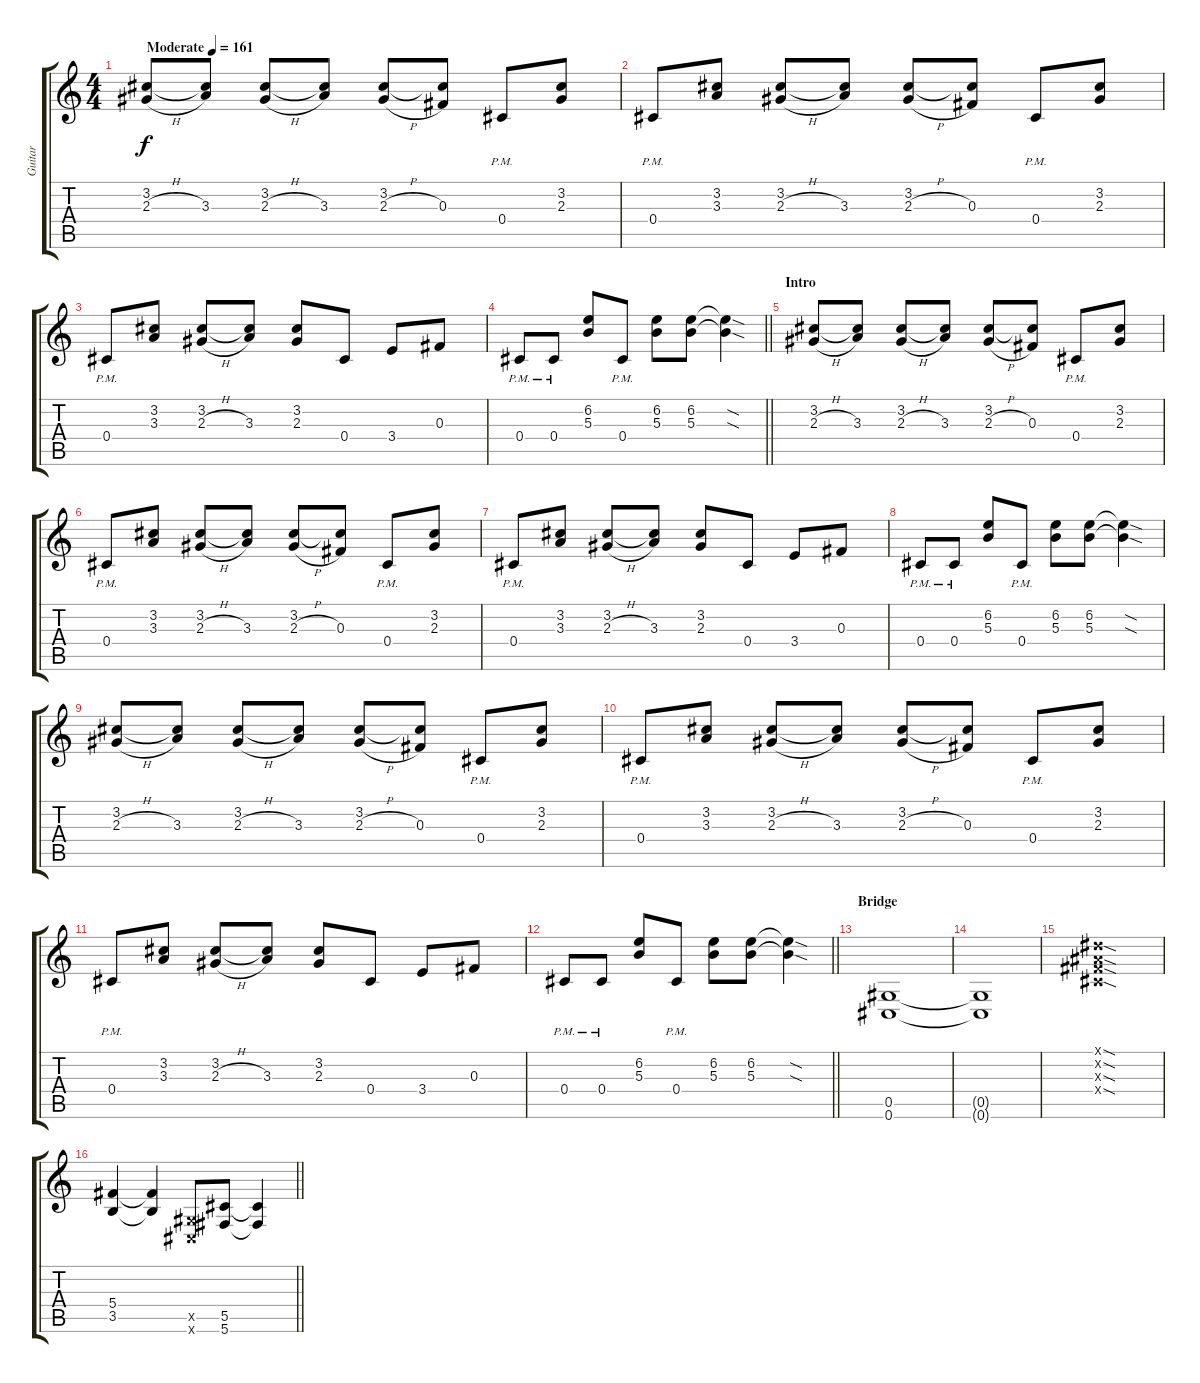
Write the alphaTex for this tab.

\track ("Guitar" "Guitar") {instrument distortionguitar}
\staff {score tabs}
\tuning (Eb4 Bb3 Gb3 Db3 Ab2 Db2) {hide}
\ts (4 4)
\tempo (161 "Moderate")
\clef g2
\ks c
(3.2 2.3{h}).8{dy f instrument distortionguitar} (3.2{t} 3.3).8 (3.2 2.3{h}).8 (3.2{t} 3.3).8 (3.2 2.3{h}).8 (3.2{t} 0.3).8 0.4{pm}.8 (3.2 2.3).8 |
0.4{pm}.8 (3.2 3.3).8 (3.2 2.3{h}).8 (3.2{t} 3.3).8 (3.2 2.3{h}).8 (3.2{t} 0.3).8 0.4{pm}.8 (3.2 2.3).8 |
0.4{pm}.8 (3.2 3.3).8 (3.2 2.3{h}).8 (3.2{t} 3.3).8 (3.2 2.3).8 0.4.8 3.4.8 0.3.8 |
\barLineRight lightlight
0.4{pm}.8 0.4{pm}.8 (6.2 5.3).8 0.4{pm}.8 (6.2 5.3).8 (6.2 5.3).8 (6.2{sod t} 5.3{sod t}).4 |
\section ("" "Intro")
(3.2 2.3{h}).8 (3.2{t} 3.3).8 (3.2 2.3{h}).8 (3.2{t} 3.3).8 (3.2 2.3{h}).8 (3.2{t} 0.3).8 0.4{pm}.8 (3.2 2.3).8 |
0.4{pm}.8 (3.2 3.3).8 (3.2 2.3{h}).8 (3.2{t} 3.3).8 (3.2 2.3{h}).8 (3.2{t} 0.3).8 0.4{pm}.8 (3.2 2.3).8 |
0.4{pm}.8 (3.2 3.3).8 (3.2 2.3{h}).8 (3.2{t} 3.3).8 (3.2 2.3).8 0.4.8 3.4.8 0.3.8 |
0.4{pm}.8 0.4{pm}.8 (6.2 5.3).8 0.4{pm}.8 (6.2 5.3).8 (6.2 5.3).8 (6.2{sod t} 5.3{sod t}).4 |
(3.2 2.3{h}).8 (3.2{t} 3.3).8 (3.2 2.3{h}).8 (3.2{t} 3.3).8 (3.2 2.3{h}).8 (3.2{t} 0.3).8 0.4{pm}.8 (3.2 2.3).8 |
0.4{pm}.8 (3.2 3.3).8 (3.2 2.3{h}).8 (3.2{t} 3.3).8 (3.2 2.3{h}).8 (3.2{t} 0.3).8 0.4{pm}.8 (3.2 2.3).8 |
0.4{pm}.8 (3.2 3.3).8 (3.2 2.3{h}).8 (3.2{t} 3.3).8 (3.2 2.3).8 0.4.8 3.4.8 0.3.8 |
\barLineRight lightlight
0.4{pm}.8 0.4{pm}.8 (6.2 5.3).8 0.4{pm}.8 (6.2 5.3).8 (6.2 5.3).8 (6.2{sod t} 5.3{sod t}).4 |
\section ("" "Bridge")
(0.5 0.6).1 |
(0.5{t} 0.6{t}).1 |
(0.1{sod x} 0.2{sod x} 0.3{sod x} 0.4{sod x}).1 |
\barLineRight lightlight
(5.4 3.5).4 (5.4{t} 3.5{t}).4 (0.5{x} 0.6{x}).8 (5.5 5.6).8 (5.5{t} 5.6{t}).4
